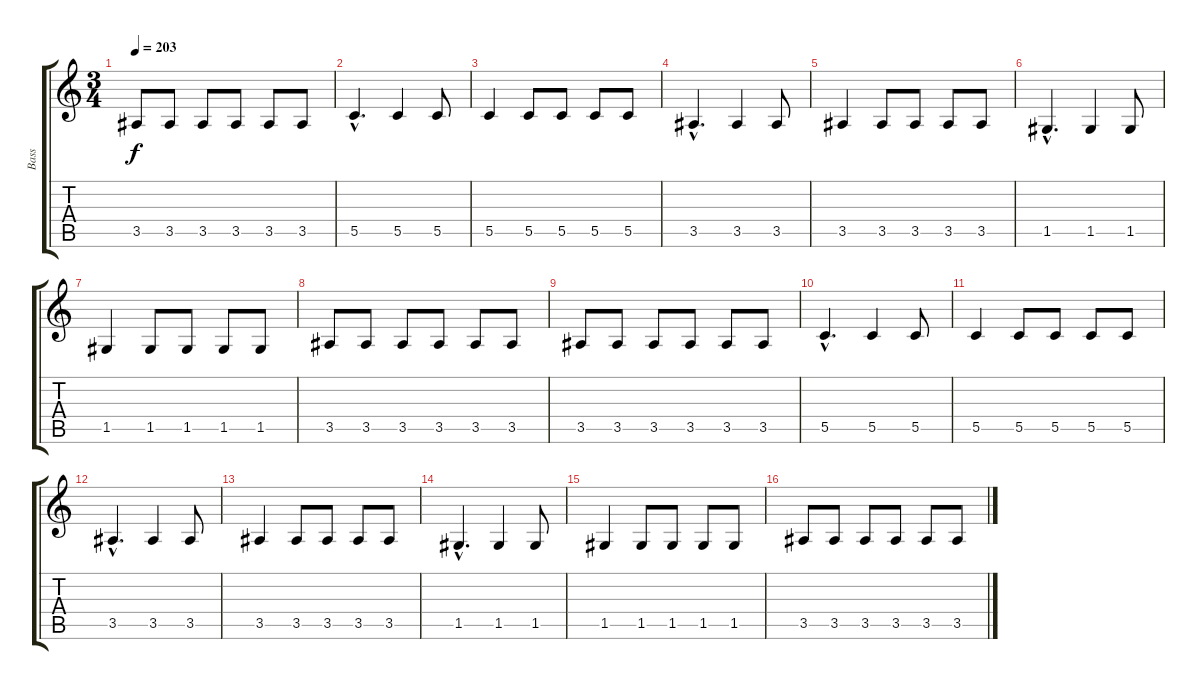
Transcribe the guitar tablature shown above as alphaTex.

\track ("Bass" "Bass") {instrument electricbasspick}
\staff {score tabs}
\tuning (D4 A3 F3 C3 G2 C2) {hide}
\ts (3 4)
\tempo 203
\clef g2
\ks c
3.5.8{dy f} 3.5.8 3.5.8 3.5.8 3.5.8 3.5.8 |
5.5{hac}.4{d} 5.5.4 5.5.8 |
5.5.4 5.5.8 5.5.8 5.5.8 5.5.8 |
3.5{hac}.4{d} 3.5.4 3.5.8 |
3.5.4 3.5.8 3.5.8 3.5.8 3.5.8 |
1.5{hac}.4{d} 1.5.4 1.5.8 |
1.5.4 1.5.8 1.5.8 1.5.8 1.5.8 |
3.5.8 3.5.8 3.5.8 3.5.8 3.5.8 3.5.8 |
3.5.8 3.5.8 3.5.8 3.5.8 3.5.8 3.5.8 |
5.5{hac}.4{d} 5.5.4 5.5.8 |
5.5.4 5.5.8 5.5.8 5.5.8 5.5.8 |
3.5{hac}.4{d} 3.5.4 3.5.8 |
3.5.4 3.5.8 3.5.8 3.5.8 3.5.8 |
1.5{hac}.4{d} 1.5.4 1.5.8 |
1.5.4 1.5.8 1.5.8 1.5.8 1.5.8 |
3.5.8 3.5.8 3.5.8 3.5.8 3.5.8 3.5.8
